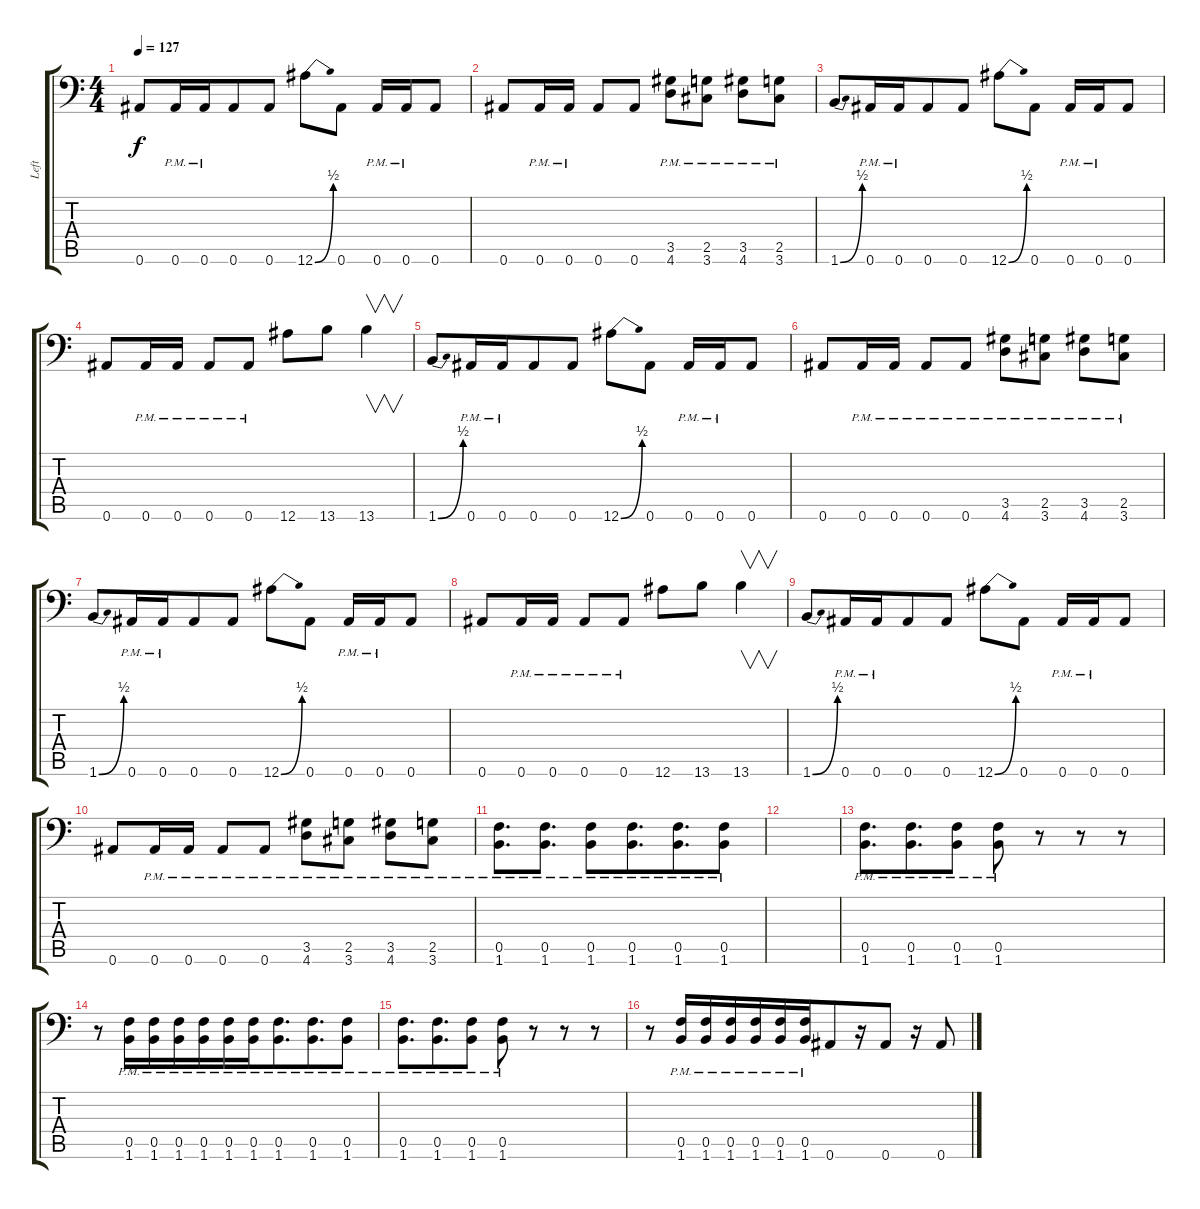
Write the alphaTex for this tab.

\track ("Left" "Left") {instrument distortionguitar}
\staff {score tabs}
\tuning (C4 G3 Eb3 Bb2 F2 Bb1) {hide}
\ts (4 4)
\tempo 127
\clef f4
\ks c
0.6.8{dy f} 0.6{pm}.16 0.6{pm}.16{beam merge} 0.6.8 0.6.8 12.6{be (bend 0 0 60 2)}.8{beam merge} 0.6.8 0.6{pm}.16{beam merge} 0.6{pm}.16 0.6.8 |
0.6.8 0.6{pm}.16 0.6{pm}.16 0.6.8 0.6.8 (3.5{pm} 4.6{pm}).8 (2.5{pm} 3.6{pm}).8 (3.5{pm} 4.6{pm}).8{beam merge} (2.5{pm} 3.6{pm}).8 |
1.6{be (bend 0 0 60 2)}.8 0.6{pm}.16 0.6{pm}.16{beam merge} 0.6.8 0.6.8 12.6{be (bend 0 0 60 2)}.8{beam merge} 0.6.8 0.6{pm}.16{beam merge} 0.6{pm}.16 0.6.8 |
0.6.8 0.6{pm}.16 0.6{pm}.16 0.6{pm}.8 0.6{pm}.8 12.6.8 13.6.8{beam merge} 13.6.4{v} |
1.6{be (bend 0 0 60 2)}.8 0.6{pm}.16 0.6{pm}.16{beam merge} 0.6.8 0.6.8 12.6{be (bend 0 0 60 2)}.8{beam merge} 0.6.8 0.6{pm}.16{beam merge} 0.6{pm}.16 0.6.8 |
0.6.8 0.6{pm}.16 0.6{pm}.16 0.6{pm}.8 0.6{pm}.8 (3.5{pm} 4.6{pm}).8 (2.5{pm} 3.6{pm}).8 (3.5{pm} 4.6{pm}).8{beam merge} (2.5{pm} 3.6{pm}).8 |
1.6{be (bend 0 0 60 2)}.8 0.6{pm}.16 0.6{pm}.16{beam merge} 0.6.8 0.6.8 12.6{be (bend 0 0 60 2)}.8{beam merge} 0.6.8 0.6{pm}.16{beam merge} 0.6{pm}.16 0.6.8 |
0.6.8 0.6{pm}.16 0.6{pm}.16 0.6{pm}.8 0.6{pm}.8 12.6.8 13.6.8{beam merge} 13.6.4{v} |
1.6{be (bend 0 0 60 2)}.8 0.6{pm}.16 0.6{pm}.16{beam merge} 0.6.8 0.6.8 12.6{be (bend 0 0 60 2)}.8{beam merge} 0.6.8 0.6{pm}.16{beam merge} 0.6{pm}.16 0.6.8 |
0.6.8 0.6{pm}.16 0.6{pm}.16 0.6{pm}.8 0.6{pm}.8 (3.5{pm} 4.6{pm}).8 (2.5{pm} 3.6{pm}).8 (3.5{pm} 4.6{pm}).8{beam merge} (2.5{pm} 3.6{pm}).8 |
(0.5{pm} 1.6{pm}).8{d} (0.5{pm} 1.6{pm}).8{d} (0.5{pm} 1.6{pm}).8{beam merge} (0.5{pm} 1.6{pm}).8{d} (0.5{pm} 1.6{pm}).8{d beam merge} (0.5{pm} 1.6{pm}).8 |
|
(0.5{pm} 1.6{pm}).8{d} (0.5{pm} 1.6{pm}).8{d beam merge} (0.5{pm} 1.6{pm}).8 (0.5{pm} 1.6{pm}).8{beam merge} r.8 r.8 r.8 |
r.8 (0.5{pm} 1.6{pm}).16{beam merge} (0.5{pm} 1.6{pm}).16{beam merge} (0.5{pm} 1.6{pm}).16 (0.5{pm} 1.6{pm}).16 (0.5{pm} 1.6{pm}).16{beam merge} (0.5{pm} 1.6{pm}).16{beam merge} (0.5{pm} 1.6{pm}).8{d} (0.5{pm} 1.6{pm}).8{d beam merge} (0.5{pm} 1.6{pm}).8 |
(0.5{pm} 1.6{pm}).8{d} (0.5{pm} 1.6{pm}).8{d beam merge} (0.5{pm} 1.6{pm}).8 (0.5{pm} 1.6{pm}).8{beam merge} r.8 r.8 r.8 |
r.8 (0.5{pm} 1.6{pm}).16{beam merge} (0.5{pm} 1.6{pm}).16{beam merge} (0.5{pm} 1.6{pm}).16 (0.5{pm} 1.6{pm}).16 (0.5{pm} 1.6{pm}).16{beam merge} (0.5{pm} 1.6{pm}).16{beam merge} 0.6.8{beam merge} r.16{beam merge} 0.6.8 r.16 0.6.8
